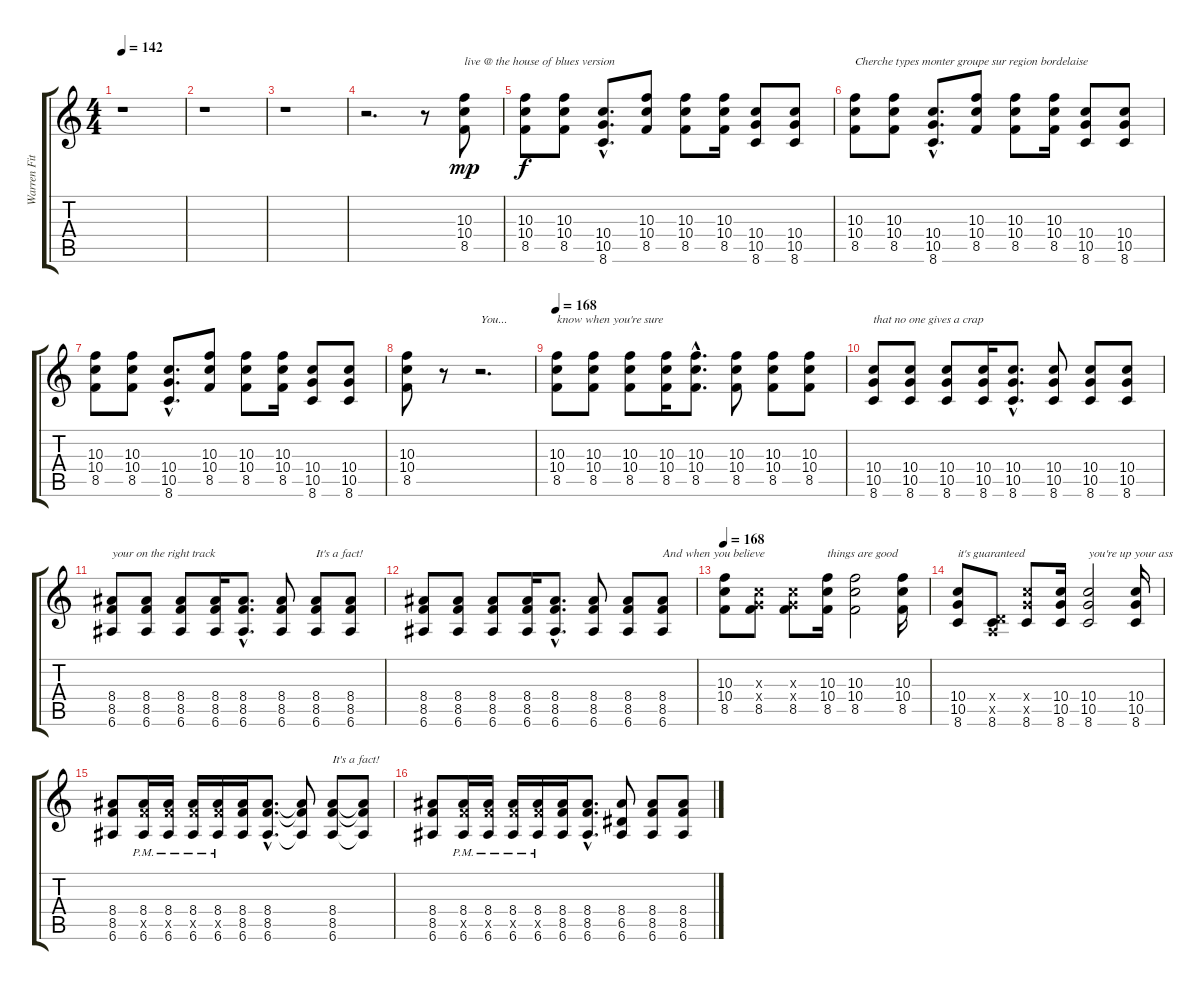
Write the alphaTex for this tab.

\track ("Warren Fitzgerald" "Warren Fit") {instrument distortionguitar}
\staff {score tabs}
\tuning (E4 B3 G3 D3 A2 E2) {hide}
\ts (4 4)
\tempo 142
\clef g2
\ks c
r.1{txt "" dy mp instrument distortionguitar} |
r.1 |
r.1 |
r.2{d} r.8 (10.3 10.4 8.5).8{txt "live @ the house of blues version"} |
(10.3 10.4 8.5).8{dy f} (10.3 10.4 8.5).8 (10.4{hac} 10.5{hac} 8.6{hac}).8{d} (10.3 10.4 8.5).8 (10.3 10.4 8.5).8 (10.3 10.4 8.5).16 (10.4 10.5 8.6).8 (10.4 10.5 8.6).8 |
(10.3 10.4 8.5).8{txt "Cherche types monter groupe sur region bordelaise"} (10.3 10.4 8.5).8 (10.4{hac} 10.5{hac} 8.6{hac}).8{d} (10.3 10.4 8.5).8 (10.3 10.4 8.5).8 (10.3 10.4 8.5).16 (10.4 10.5 8.6).8 (10.4 10.5 8.6).8 |
(10.3 10.4 8.5).8 (10.3 10.4 8.5).8 (10.4{hac} 10.5{hac} 8.6{hac}).8{d} (10.3 10.4 8.5).8 (10.3 10.4 8.5).8 (10.3 10.4 8.5).16 (10.4 10.5 8.6).8 (10.4 10.5 8.6).8 |
(10.3 10.4 8.5).8 r.8 r.2{d txt "You..."} |
\tempo 168
(10.3 10.4 8.5).8{txt "know when you're sure"} (10.3 10.4 8.5).8 (10.3 10.4 8.5).8 (10.3 10.4 8.5).16 (10.3{hac} 10.4{hac} 8.5{hac}).8{d} (10.3 10.4 8.5).8 (10.3 10.4 8.5).8 (10.3 10.4 8.5).8 |
(10.4 10.5 8.6).8{txt "that no one gives a crap"} (10.4 10.5 8.6).8 (10.4 10.5 8.6).8 (10.4 10.5 8.6).16 (10.4{hac} 10.5{hac} 8.6{hac}).8{d} (10.4 10.5 8.6).8 (10.4 10.5 8.6).8 (10.4 10.5 8.6).8 |
(8.4 8.5 6.6).8{txt "your on the right track"} (8.4 8.5 6.6).8 (8.4 8.5 6.6).8 (8.4 8.5 6.6).16 (8.4{hac} 8.5{hac} 6.6{hac}).8{d} (8.4 8.5 6.6).8 (8.4 8.5 6.6).8{txt "It's a fact!"} (8.4 8.5 6.6).8 |
(8.4 8.5 6.6).8 (8.4 8.5 6.6).8 (8.4 8.5 6.6).8 (8.4 8.5 6.6).16 (8.4{hac} 8.5{hac} 6.6{hac}).8{d} (8.4 8.5 6.6).8 (8.4 8.5 6.6).8 (8.4 8.5 6.6).8{txt "And when you believe "} |
\tempo 168
(10.3 10.4 8.5).8 (0.3{x} 10.4{x} 8.5).8 (0.3{x} 10.4{x} 8.5).8 (10.3 10.4 8.5).16{txt "things are good"} (10.3 10.4 8.5).2 (10.3 10.4 8.5).16 |
(10.4 10.5 8.6).8{txt "it's guaranteed"} (0.4{x} 0.5{x} 8.6).8 (10.4{x} 10.5{x} 8.6).8 (10.4 10.5 8.6).16 (10.4 10.5 8.6).2{txt "you're up your ass"} (10.4 10.5 8.6).16 |
(8.4 8.5 6.6).8 (8.4{pm} 8.5{x} 6.6{pm}).16 (8.4{pm} 8.5{x} 6.6{pm}).16 (8.4{pm} 8.5{x} 6.6{pm}).16 (8.4{pm} 8.5{x} 6.6{pm}).16 (8.4 8.5 6.6).16 (8.4{hac} 8.5{hac} 6.6{hac}).8{d} (8.4{t} 8.5{t} 6.6{t}).8 (8.4 8.5 6.6).8{txt "It's a fact!"} (8.4{t} 8.5{t} 6.6{t}).8 |
(8.4 8.5 6.6).8 (8.4{pm} 8.5{x} 6.6{pm}).16 (8.4{pm} 8.5{x} 6.6{pm}).16 (8.4{pm} 8.5{x} 6.6{pm}).16 (8.4{pm} 8.5{x} 6.6{pm}).16 (8.4 8.5 6.6).16 (8.4{hac} 8.5{hac} 6.6{hac}).8{d} (8.4 6.5 6.6).8 (8.4 8.5 6.6).8 (8.4 8.5 6.6).8
